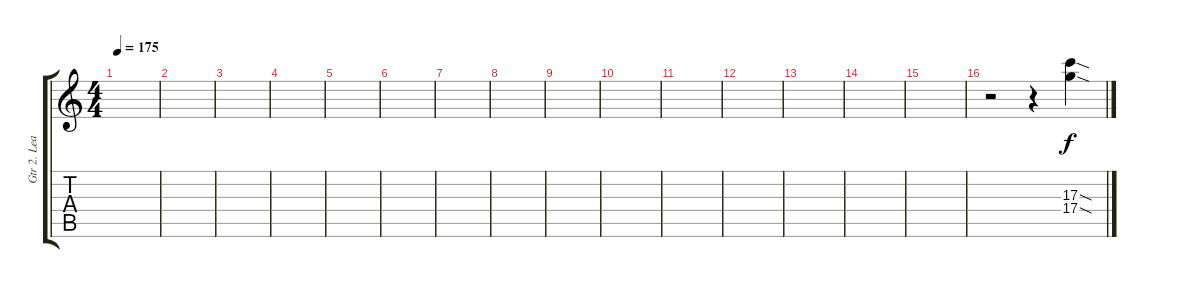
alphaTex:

\track ("Gtr 2. Lead (Borna Kuèa)" "Gtr 2. Lea") {instrument distortionguitar}
\staff {score tabs}
\tuning (E4 B3 G3 D3 A2 E2) {hide}
\ts (4 4)
\tempo 175
\clef g2
\ks c
|
|
|
|
|
|
|
|
|
|
|
|
|
|
|
r.2 r.4 (17.3{sod} 17.4{sod}).4
